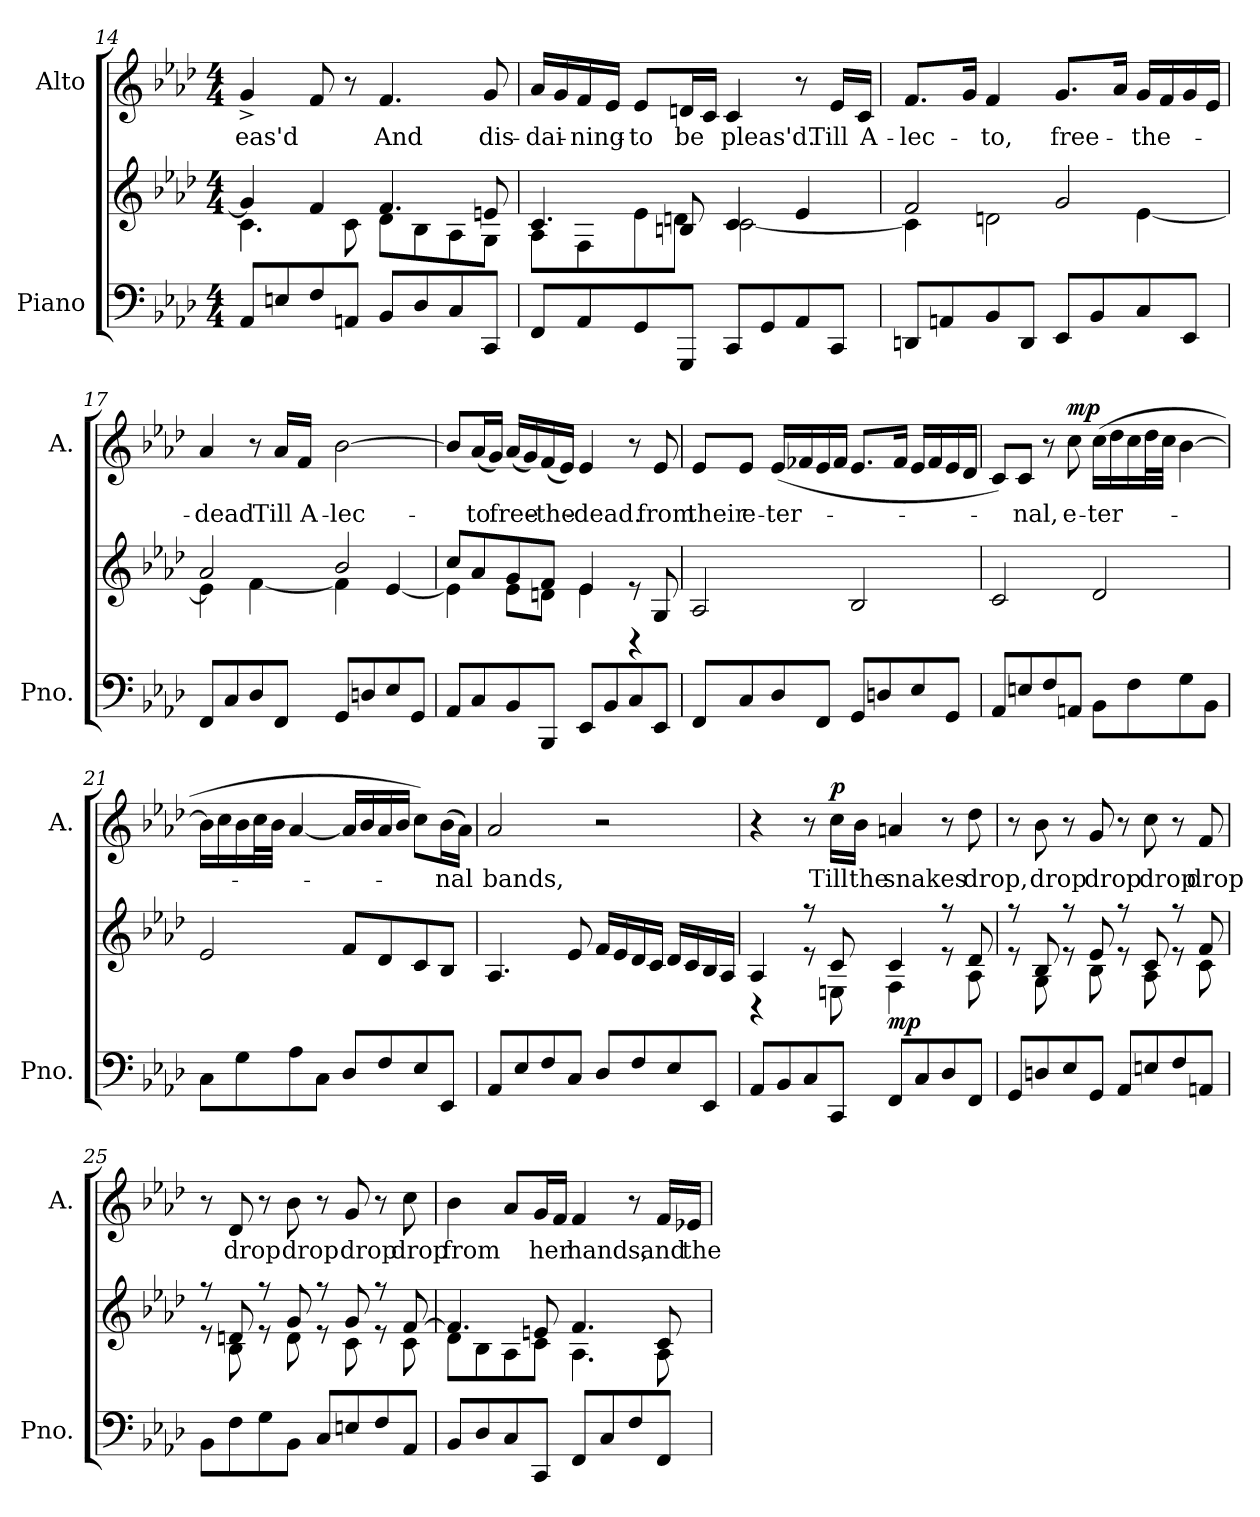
**kern	**kern	**dynam	**kern	**text	**dynam
*part2	*part2	*part2	*part1	*part1	*part1
*staff3	*staff2	*staff2/3	*staff1	*staff1	*staff1
*I"Piano	*	*	*I"Alto	*	*
*I'Pno.	*	*	*I'A.	*	*
!!LO:PB:g=z
*clefF4	*clefG2	*	*clefG2	*	*
*k[b-e-a-d-]	*k[b-e-a-d-]	*	*k[b-e-a-d-]	*	*
*M4/4	*M4/4	*	*M4/4	*	*
=14	=14	=14	=14	=14	=14
*	*^	*	*	*	*
!	!	!	!	!	!LO:LY:b	!
8AA-/L	4g/]	4.c\	.	4g^/	eas'd	.
8En/	.	.	.	.	.	.
8F/	4f/	.	.	8f/	.	.
8AAn/J	.	8c\	.	8r	.	.
!	!	!	!	!	!LO:LY:b	!
8BB-/L	4.f/	8d-\L	.	4.f/	And	.
8D-/	.	8B-\	.	.	.	.
8C/	.	8A-\	.	.	.	.
!	!	!	!	!	!LO:LY:b	!
8CC/J	8en/	8G\J	.	8g/	dis-	.
=15	=15	=15	=15	=15	=15	=15
!	!	!	!	!	!LO:LY:b	!
8FF/L	4.c/	8A-\L	.	16a-/LL	-dai-	.
.	.	.	.	16g/	.	.
!	!	!	!	!	!LO:LY:b	!
8AA-/	.	8F\	.	16f/	-ning-	.
.	.	.	.	16e-/JJ	.	.
!	!	!	!	!	!LO:LY:b	!
8GG/	.	8e-\	.	8e-/L	-to	.
!	!	!	!	!	!LO:LY:b	!
8GGG/J	8Bn/	8dn\J	.	16dn/L	be	.
.	.	.	.	16c/JJ	.	.
!	!	!	!	!	!LO:LY:b	!
8CC/L	4c/	[2c\	.	4c/	pleas'd.	.
8GG/	.	.	.	.	.	.
8AA-/	4e-/	.	.	8r	.	.
!	!	!	!	!	!LO:LY:b	!
8CC/J	.	.	.	16e-/LL	Till	.
!	!	!	!	!	!LO:LY:b	!
.	.	.	.	16c/JJ	A-	.
=16	=16	=16	=16	=16	=16	=16
!	!	!	!	!	!LO:LY:b	!
8DDn/L	2f/	4c\]	.	8.f/L	-lec-	.
8AAn/	.	.	.	.	.	.
.	.	.	.	16g/Jk	.	.
!	!	!	!	!	!LO:LY:b	!
8BB-/	.	2dn\	.	4f/	-to,	.
8DD/J	.	.	.	.	.	.
!	!	!	!	!	!LO:LY:b	!
8EE-/L	2g/	.	.	8.g/L	free-	.
8BB-/	.	.	.	.	.	.
.	.	.	.	16a-/Jk	.	.
!	!	!	!	!	!LO:LY:b	!
8C/	.	[4e-\	.	16g/LL	-the-	.
.	.	.	.	16f/	.	.
8EE-/J	.	.	.	16g/	.	.
.	.	.	.	16e-/JJ	.	.
!!LO:LB:g=z
=17	=17	=17	=17	=17	=17	=17
!	!	!	!	!	!LO:LY:b	!
8FF/L	2a-/	4e-\]	.	4a-/	-dead	.
8C/	.	.	.	.	.	.
8D-/	.	[4f\	.	8r	.	.
!	!	!	!	!	!LO:LY:b	!
8FF/J	.	.	.	16a-/LL	Till	.
!	!	!	!	!	!LO:LY:b	!
.	.	.	.	16f/JJ	A-	.
!	!	!	!	!	!LO:LY:b	!
8GG/L	2b-/	4f\]	.	[2b-\	-lec-	.
8Dn/	.	.	.	.	.	.
8E-/	.	[4e-/	.	.	.	.
8GG/J	.	.	.	.	.	.
=18	=18	=18	=18	=18	=18	=18
8AA-/L	8cc/L	4e-\]	.	8b-/L]	.	.
!	!	!	!	!	!LO:LY:b	!
8C/	8a-/	.	.	(<16a-/L	-to	.
.	.	.	.	16g/JJ)	.	.
!	!	!	!	!	!LO:LY:b	!
8BB-/	8g/	8e-\L	.	(<16a-/LL	free-	.
.	.	.	.	16g/)	.	.
!	!	!	!	!	!LO:LY:b	!
8BBB-/J	8f/J	8dn\J	.	(<16f/	-the-	.
.	.	.	.	16e-/JJ)	.	.
!	!	!	!	!	!LO:LY:b	!
8EE-/L	4e-/	4e-\	.	4e-/	-dead.	.
8BB-/	.	.	.	.	.	.
8C/	8re	4r	.	8r	.	.
!	!	!	!	!	!LO:LY:b	!
8EE-/J	8G/	.	.	8e-/	from	.
*	*v	*v	*	*	*	*
=19	=19	=19	=19	=19	=19
!	!	!	!	!LO:LY:b	!
8FF/L	2A-/	.	8e-/L	their	.
!	!	!	!	!LO:LY:b	!
8C/	.	.	8e-/J	e-	.
!	!	!	!	!LO:LY:b	!
8D-/	.	.	(<16e-/LL	-ter-	.
.	.	.	16f-X/	.	.
8FF/J	.	.	16e-/	.	.
.	.	.	16f-/JJ	.	.
8GG/L	2B-/	.	8.e-/L	.	.
8Dn/	.	.	.	.	.
.	.	.	16f-/Jk	.	.
8E-/	.	.	16e-/LL	.	.
.	.	.	16f-/	.	.
8GG/J	.	.	16e-/	.	.
.	.	.	16d-/JJ	.	.
!!LO:LB:g=z
=20	=20	=20	=20	=20	=20
8AA-/L	2c/	.	8c/L)	.	.
!	!	!	!	!LO:LY:b	!
8En/	.	.	8c/J	-nal,	.
8F/	.	.	8r	.	.
!	!	!	!	!LO:LY:b	!LO:DY:b
8AAn/J	.	.	8cc\	e-	mp
!	!	!	!	!LO:LY:b	!
8BB-\L	2d-/	.	(>16cc\LL	-ter-	.
.	.	.	16dd-\	.	.
8F\	.	.	16cc\	.	.
.	.	.	32dd-\L	.	.
.	.	.	32cc\JJJ	.	.
8G\	.	.	[4b-\	.	.
8BB-\J	.	.	.	.	.
=21	=21	=21	=21	=21	=21
8C\L	2e-/	.	16b-\LL]	.	.
.	.	.	16cc\	.	.
8G\	.	.	16b-\	.	.
.	.	.	32cc\L	.	.
.	.	.	32b-\JJJ	.	.
8A-\	.	.	[4a-/	.	.
8C\J	.	.	.	.	.
8D-/L	8f/L	.	16a-/LL]	.	.
.	.	.	16b-/	.	.
8F/	8d-/	.	16a-/	.	.
.	.	.	16b-/JJ	.	.
8E-/	8c/	.	8cc\L)	.	.
!	!	!	!	!LO:LY:b	!
8EE-/J	8B-/J	.	(>16b-\L	-nal	.
.	.	.	16a-\JJ)	.	.
=22	=22	=22	=22	=22	=22
!	!	!	!	!LO:LY:b	!
8AA-/L	4.A-/	.	2a-/	bands,	.
8E-/	.	.	.	.	.
8F/	.	.	.	.	.
8C/J	8e-/	.	.	.	.
8D-/L	16f/LL	.	2r	.	.
.	16e-/	.	.	.	.
8F/	16d-/	.	.	.	.
.	16c/JJ	.	.	.	.
8E-/	16d-/LL	.	.	.	.
.	16c/	.	.	.	.
8EE-/J	16B-/	.	.	.	.
.	16A-/JJ	.	.	.	.
!!LO:LB:g=z
=23	=23	=23	=23	=23	=23
*	*^	*	*	*	*
8AA-/L	4A-/	4r	.	4r	.	.
8BB-/	.	.	.	.	.	.
8C/	8re	8rff	.	8r	.	.
!	!	!	!	!	!LO:LY:b	!LO:DY:b
8CC/J	8c/	8En\	.	16cc\LL	Till	p
!	!	!	!	!	!LO:LY:b	!
.	.	.	.	16b-\JJ	the	.
!	!	!	!LO:DY:b	!	!LO:LY:b	!
8FF/L	4c/	4F\	mp	4an/	snakes	.
8C/	.	.	.	.	.	.
8D-/	8re	8rff	.	8r	.	.
!	!	!	!	!	!LO:LY:b	!
8FF/J	8d-/	8A-\	.	8dd-\	drop,	.
=24	=24	=24	=24	=24	=24	=24
8GG/L	8re	8rff	.	8r	.	.
!	!	!	!	!	!LO:LY:b	!
8Dn/	8B-/	8G\	.	8b-\	drop	.
8E-/	8re	8rff	.	8r	.	.
!	!	!	!	!	!LO:LY:b	!
8GG/J	8e-/	8B-\	.	8g/	drop	.
8AA-/L	8re	8rff	.	8r	.	.
!	!	!	!	!	!LO:LY:b	!
8En/	8c/	8A-\	.	8cc\	drop	.
8F/	8re	8rff	.	8r	.	.
!	!	!	!	!	!LO:LY:b	!
8AAn/J	8f/	8c\	.	8f/	drop	.
=25	=25	=25	=25	=25	=25	=25
8BB-\L	8re	8rff	.	8r	.	.
!	!	!	!	!	!LO:LY:b	!
8F\	8dn/	8B-\	.	8d-/	drop	.
8G\	8re	8rff	.	8r	.	.
!	!	!	!	!	!LO:LY:b	!
8BB-\J	8g/	8d\	.	8b-\	drop	.
8C/L	8re	8rff	.	8r	.	.
!	!	!	!	!	!LO:LY:b	!
8En/	8g/	8c\	.	8g/	drop	.
8F/	8re	8rff	.	8r	.	.
!	!	!	!	!	!LO:LY:b	!
8AA-/J	[8f/	8c\	.	8cc\	drop	.
!!LO:PB:g=z
=26	=26	=26	=26	=26	=26	=26
!	!	!	!	!	!LO:LY:b	!
8BB-/L	4.f/]	8d-\L	.	4b-\	from	.
8D-/	.	8B-\	.	.	.	.
8C/	.	8A-\	.	8a-/L	.	.
!	!	!	!	!	!LO:LY:b	!
8CC/J	8en/	8c\J	.	16g/L	her	.
.	.	.	.	16f/JJ	.	.
!	!	!	!	!	!LO:LY:b	!
8FF/L	4.f/	4.A-\	.	4f/	hands,	.
8C/	.	.	.	.	.	.
8F/	.	.	.	8r	.	.
!	!	!	!	!	!LO:LY:b	!
8FF/J	8c/	8A-\	.	16f/LL	and	.
!	!	!	!	!	!LO:LY:b	!
.	.	.	.	16e-X/JJ	the	.
*	*v	*v	*	*	*	*
=	=	=	=	=	=
*-	*-	*-	*-	*-	*-
